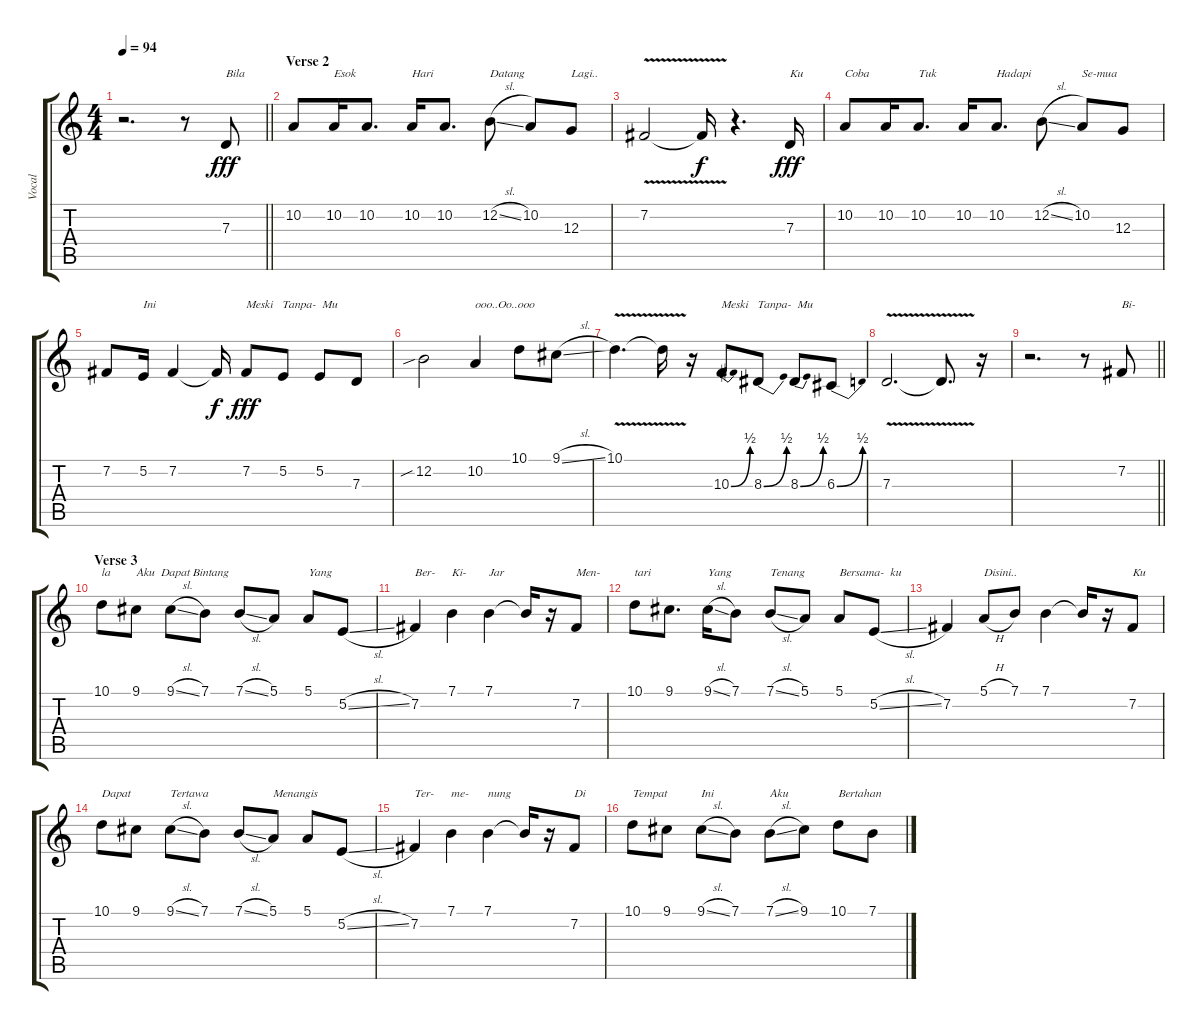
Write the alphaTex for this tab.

\track ("Vocal" "Vocal") {instrument drawbarorgan}
\staff {score tabs}
\tuning (E4 B3 G3 D3 A2 E2) {hide}
\ts (4 4)
\tempo 94
\clef g2
\barLineRight lightlight
\ks c
r.2{d dy fff} r.8 7.3.8{txt "Bila"} |
\section ("" "Verse 2")
10.2.8 10.2.16{txt "Esok"} 10.2.8{d} 10.2.16{txt "Hari"} 10.2.8{d} 12.2{sl}.8{txt "Datang"} 10.2.8 12.3.8{txt "Lagi.."} |
7.2{v}.2 7.2{t}.16{dy f} r.4{d} 7.3.16{txt "Ku" dy fff} |
10.2.8{txt "Coba"} 10.2.16 10.2.8{d txt "Tuk"} 10.2.16 10.2.8{d txt "Hadapi"} 12.2{sl}.8 10.2.8{txt "Se-mua"} 12.3.8 |
7.2.8 5.2.16{txt "Ini"} 7.2.4 7.2{t}.16{dy f} 7.2.8{txt "Meski   Tanpa-  Mu" dy fff} 5.2.8 5.2.8 7.3.8 |
12.2{sib}.2 10.2.4{txt "ooo..Oo..ooo"} 10.1.8 9.1{sl}.8 |
10.1{v}.4{d} 10.1{t}.16 r.16 10.3{be (bend 0 0 60 2)}.8{txt "Meski   Tanpa-  Mu"} 8.3{be (bend 0 0 60 2)}.8 8.3{be (bend 0 0 60 2)}.8 6.3{be (bend 0 0 60 2)}.8 |
7.3{v}.2{d} 7.3{t}.8{d} r.16 |
\barLineRight lightlight
r.2{d} r.8 7.2.8{txt "Bi-"} |
\section ("" "Verse 3")
10.1.8{txt "la"} 9.1.8{txt "Aku  Dapat Bintang"} 9.1{sl}.8 7.1.8 7.1{sl}.8 5.1.8 5.1.8{txt "Yang"} 5.2{sl}.8 |
7.2.4{txt "Ber-"} 7.1.4{txt "Ki-"} 7.1.4{txt "Jar"} 7.1{t}.16 r.16 7.2.8{txt "Men-"} |
10.1.8{txt "tari"} 9.1.8{d} 9.1{sl}.16{txt "Yang"} 7.1.8 7.1{sl}.8{txt "Tenang"} 5.1.8 5.1.8{txt "Bersama-  ku"} 5.2{sl}.8 |
7.2.4 5.1{h}.8{txt "Disini.."} 7.1.8 7.1.4 7.1{t}.16 r.16 7.2.8{txt "Ku"} |
10.1.8{txt "Dapat"} 9.1.8 9.1{sl}.8{txt "Tertawa"} 7.1.8 7.1{sl}.8 5.1.8{txt "Menangis"} 5.1.8 5.2{sl}.8 |
7.2.4{txt "Ter-"} 7.1.4{txt "me-"} 7.1.4{txt "nung"} 7.1{t}.16 r.16 7.2.8{txt "Di"} |
10.1.8{txt "Tempat"} 9.1.8 9.1{sl}.8{txt "Ini"} 7.1.8 7.1{sl}.8{txt "Aku"} 9.1.8 10.1.8{txt "Bertahan"} 7.1{sl}.8
